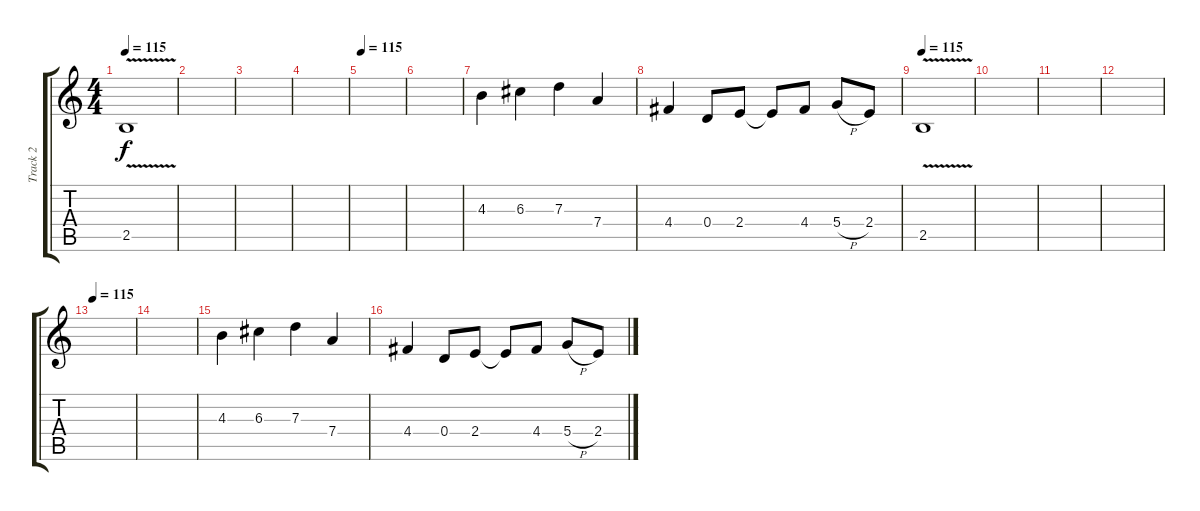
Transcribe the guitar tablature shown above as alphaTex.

\track ("Track 2" "Track 2") {instrument electricguitarclean}
\staff {score tabs}
\tuning (E4 B3 G3 D3 A2 E2) {hide}
\ts (4 4)
\tempo 115
\clef g2
\ks c
2.5{v}.1{dy f} |
|
|
|
\tempo 115
|
|
4.3.4 6.3.4 7.3.4 7.4.4 |
4.4.4 0.4.8 2.4.8 2.4{t}.8 4.4.8 5.4{h}.8 2.4.8 |
\tempo 115
2.5{v}.1 |
|
|
|
\tempo 115
|
|
4.3.4 6.3.4 7.3.4 7.4.4 |
4.4.4 0.4.8 2.4.8 2.4{t}.8 4.4.8 5.4{h}.8 2.4.8
